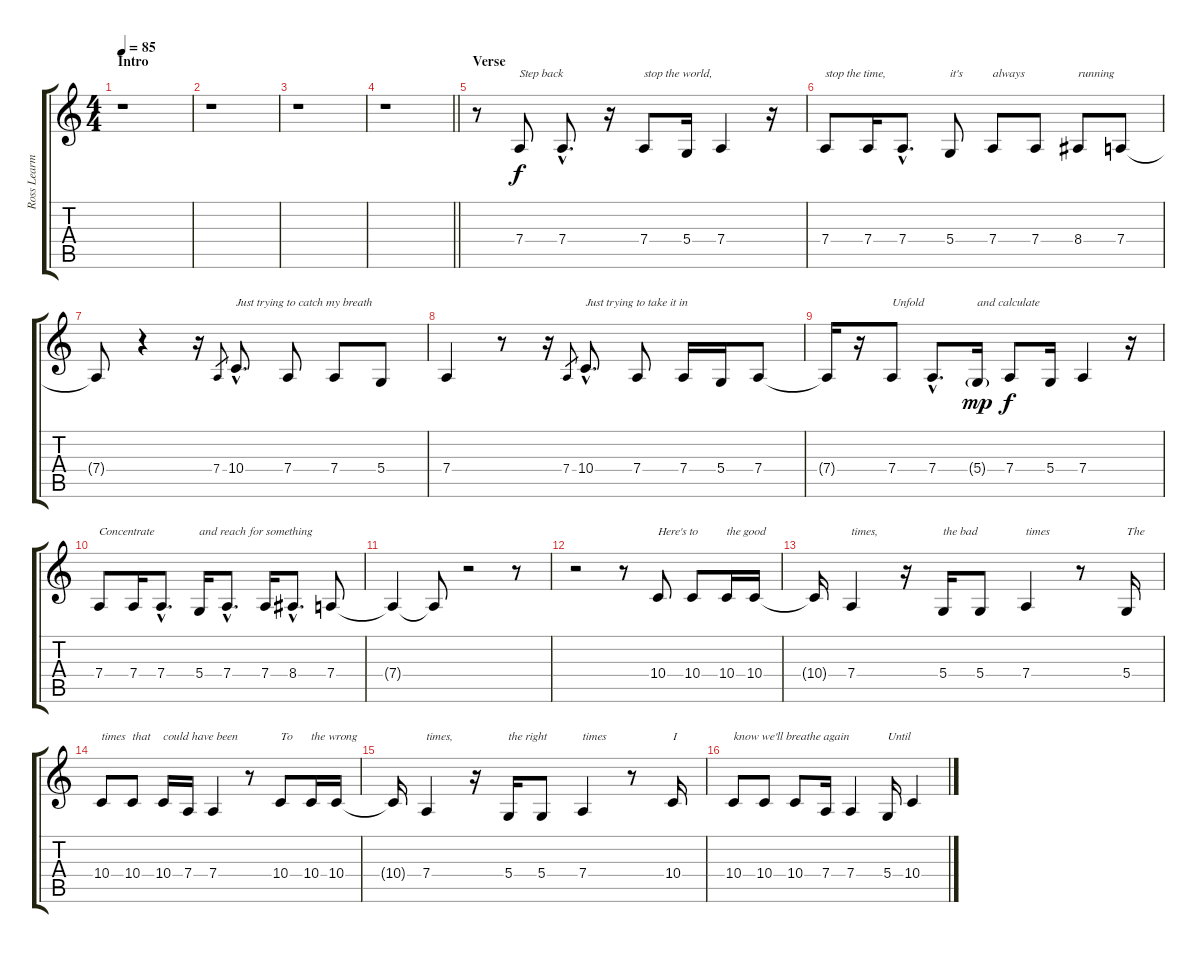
\track ("Ross Learmoth (Vocals)" "Ross Learm") {instrument violin}
\staff {score tabs}
\tuning (E4 B3 G3 D3 A2 E2) {hide}
\ts (4 4)
\section ("" "Intro")
\tempo 85
\clef g2
\ks c
r.1{dy f instrument violin} |
r.1 |
r.1 |
\barLineRight lightlight
r.1 |
\section ("" "Verse")
r.8 7.4.8{txt "Step back"} 7.4{hac}.8{d} r.16 7.4.8{txt "stop the world,"} 5.4.16 7.4.4 r.16 |
7.4.8{txt "stop the time,"} 7.4.16 7.4{hac}.8{d} 5.4.8{txt "it's"} 7.4.8{txt "always"} 7.4.8 8.4.8{txt "running"} 7.4.8 |
7.4{t}.8 r.4 r.16 7.4.8{gr} 10.4{hac}.8{d txt "Just trying to catch my breath"} 7.4.8 7.4.8 5.4.8 |
7.4.4 r.8 r.16 7.4.8{gr} 10.4{hac}.8{d txt "Just trying to take it in"} 7.4.8 7.4.16 5.4.16 7.4.8 |
7.4{t}.16 r.16 7.4.8{txt "Unfold"} 7.4{hac}.8{d} 5.4{g}.16{txt "and calculate" dy mp} 7.4.8{dy f} 5.4.16 7.4.4 r.16 |
7.4.8{txt "Concentrate"} 7.4.16 7.4{hac}.8{d} 5.4.16{txt "and reach for something"} 7.4{hac}.8{d} 7.4.16 8.4{hac}.8{d} 7.4.8 |
7.4{t}.4 7.4{t}.8 r.2 r.8 |
r.2 r.8 10.4.8{txt "Here's to"} 10.4.8 10.4.16{txt "the good"} 10.4.16 |
10.4{t}.16 7.4.4{txt "times,"} r.16 5.4.16{txt "the bad"} 5.4.8 7.4.4{txt "times"} r.8 5.4.16{txt "The"} |
10.4.8{txt "times"} 10.4.8{txt "that"} 10.4.16{txt "could have been"} 7.4.16 7.4.4 r.8 10.4.8{txt "To"} 10.4.16{txt "the wrong"} 10.4.16 |
10.4{t}.16 7.4.4{txt "times,"} r.16 5.4.16{txt "the right"} 5.4.8 7.4.4{txt "times"} r.8 10.4.16{txt "I"} |
10.4.8{txt "know we'll breathe again"} 10.4.8 10.4.8 7.4.16 7.4.4 5.4.16{txt "Until"} 10.4.4
